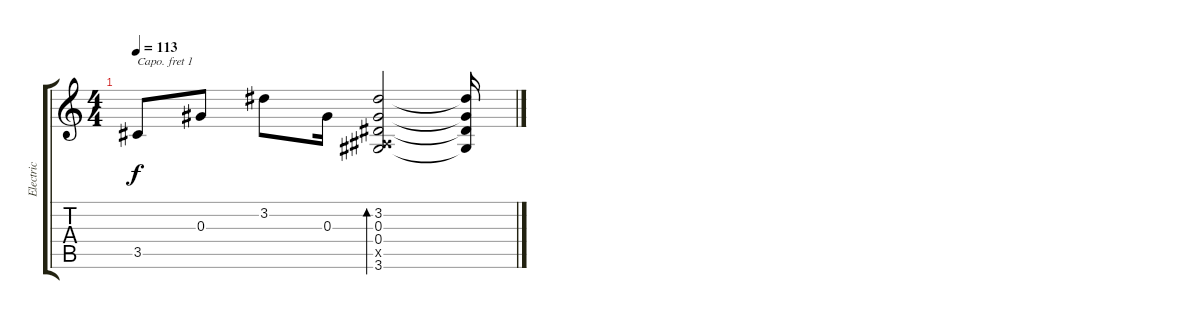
\track ("Electric" "Electric") {instrument electricguitarclean}
\staff {score tabs}
\capo 1
\tuning (E4 B3 G3 D3 A2 E2) {hide}
\ts (4 4)
\tempo 113
\clef g2
\ks c
3.5.8{dy f} 0.3.8 3.2.8 0.3.16 (3.2 0.3 0.4 0.5{x} 3.6).2{bd 60} (3.2{t} 0.3{t} 0.4{t} 3.6{t}).16
